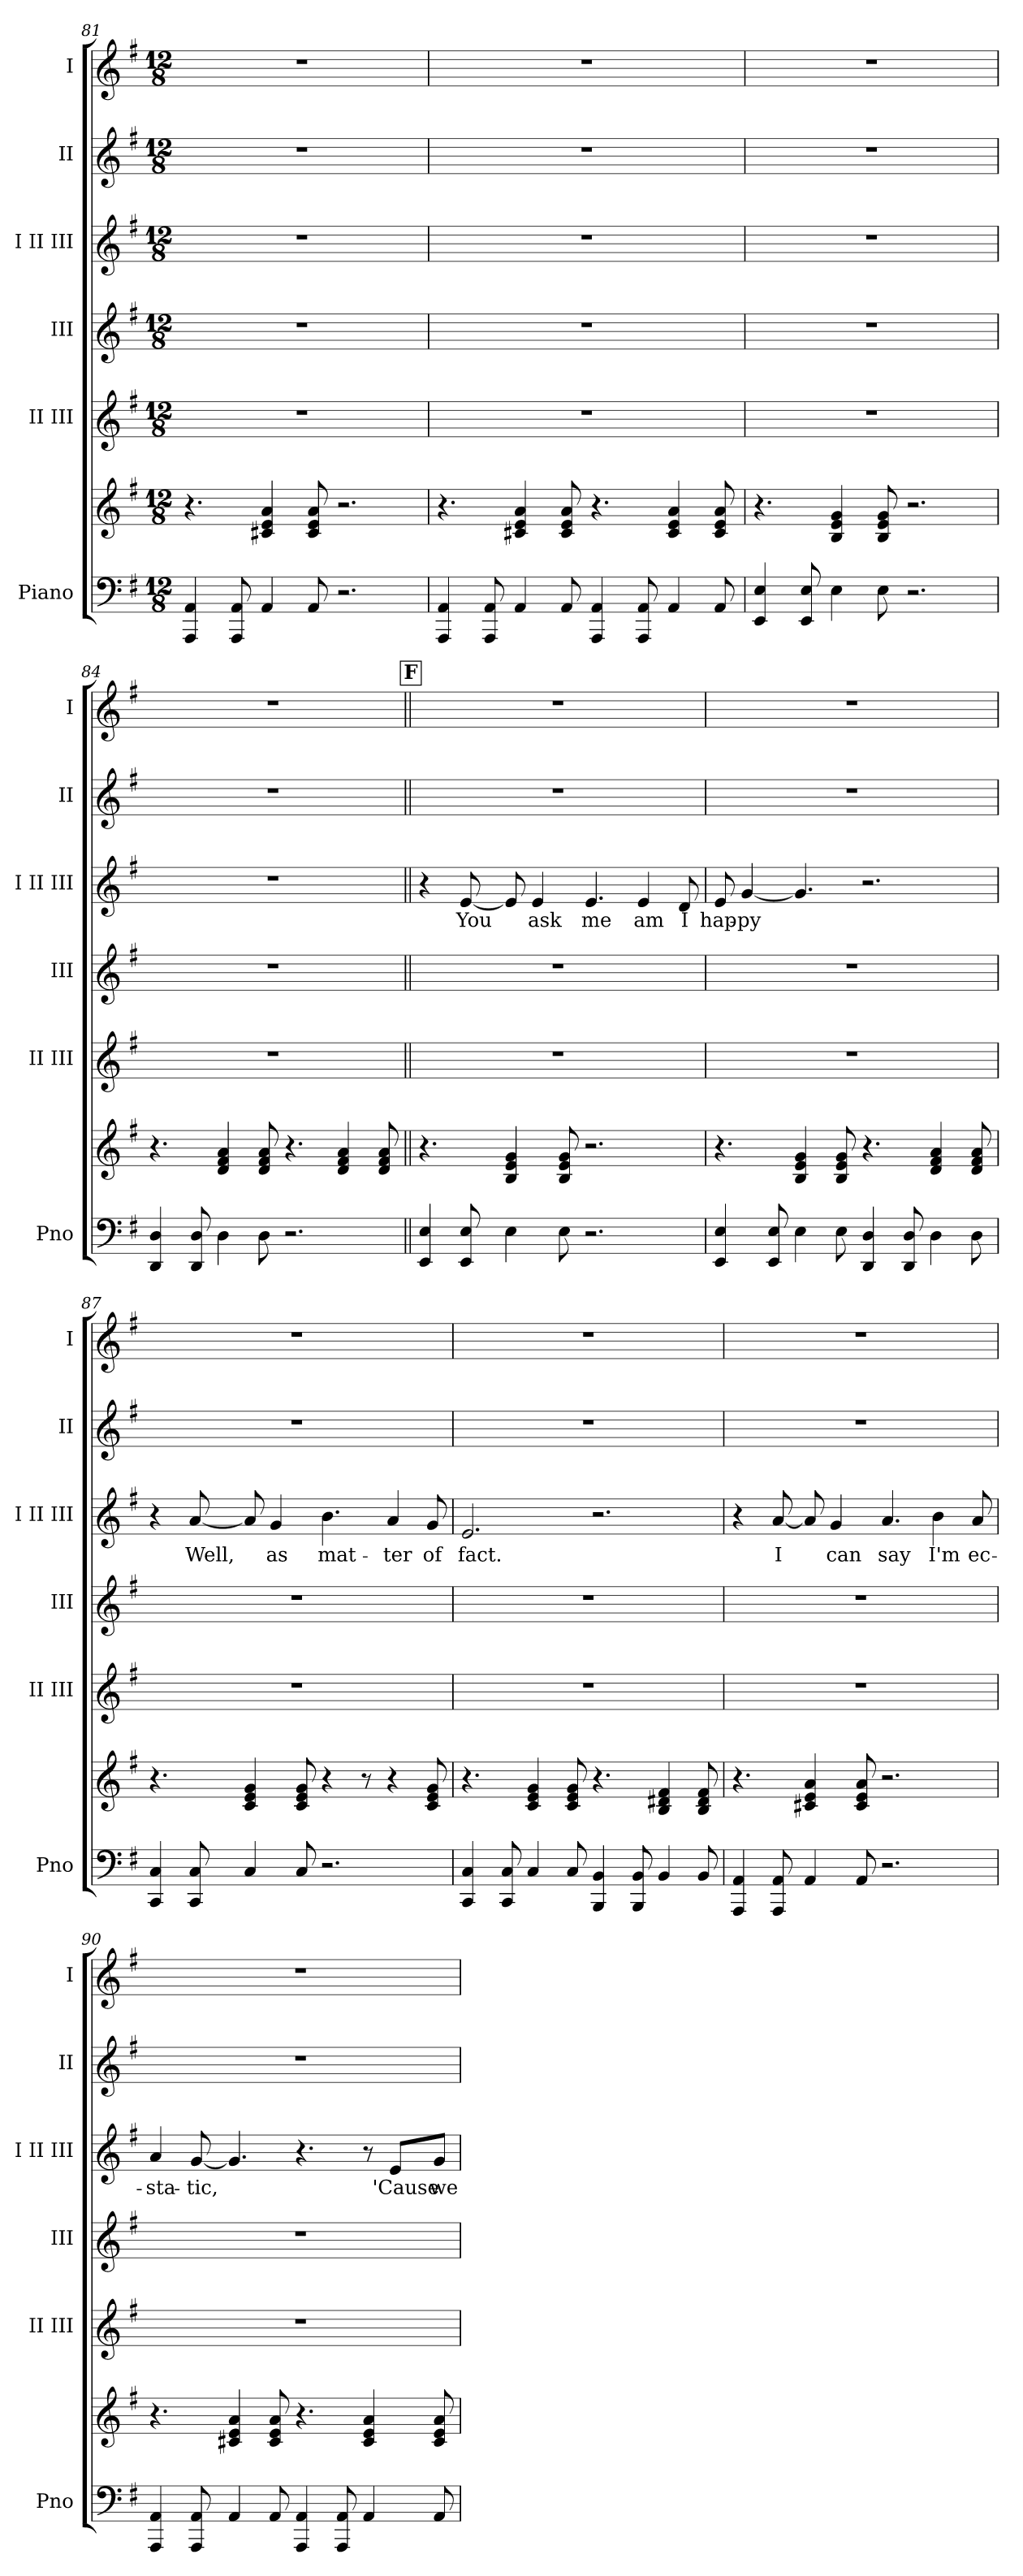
**kern	**kern	**kern	**kern	**kern	**text	**kern	**kern
*part6	*part6	*part5	*part4	*part3	*part3	*part2	*part1
*staff7	*staff6	*staff5	*staff4	*staff3	*staff3	*staff2	*staff1
*I"Piano	*	*I"II III	*I"III	*I"I II III	*	*I"II	*I"I
*I'Pno	*	*I'II III	*I'III	*I'I II III	*	*I'II	*I'I
*clefF4	*clefG2	*clefG2	*clefG2	*clefG2	*	*clefG2	*clefG2
*k[f#]	*k[f#]	*k[f#]	*k[f#]	*k[f#]	*	*k[f#]	*k[f#]
*M12/8	*M12/8	*M12/8	*M12/8	*M12/8	*	*M12/8	*M12/8
=81	=81	=81	=81	=81	=81	=81	=81
4AAA/ 4AA/	4.r	1.r	1.r	1.r	.	1.r	1.r
8AAA/ 8AA/	.	.	.	.	.	.	.
4AA/	4c#X/ 4e/ 4a/	.	.	.	.	.	.
8AA/	8c#/ 8e/ 8a/	.	.	.	.	.	.
2.r	2.r	.	.	.	.	.	.
=82	=82	=82	=82	=82	=82	=82	=82
4AAA/ 4AA/	4.r	1.r	1.r	1.r	.	1.r	1.r
8AAA/ 8AA/	.	.	.	.	.	.	.
4AA/	4c#X/ 4e/ 4a/	.	.	.	.	.	.
8AA/	8c#/ 8e/ 8a/	.	.	.	.	.	.
4AAA/ 4AA/	4.r	.	.	.	.	.	.
8AAA/ 8AA/	.	.	.	.	.	.	.
4AA/	4c#/ 4e/ 4a/	.	.	.	.	.	.
8AA/	8c#/ 8e/ 8a/	.	.	.	.	.	.
!!LO:LB:g=z
=83	=83	=83	=83	=83	=83	=83	=83
4EE/ 4E/	4.r	1.r	1.r	1.r	.	1.r	1.r
8EE/ 8E/	.	.	.	.	.	.	.
4E\	4B/ 4e/ 4g/	.	.	.	.	.	.
8E\	8B/ 8e/ 8g/	.	.	.	.	.	.
2.r	2.r	.	.	.	.	.	.
=84	=84	=84	=84	=84	=84	=84	=84
4DD/ 4D/	4.r	1.r	1.r	1.r	.	1.r	1.r
8DD/ 8D/	.	.	.	.	.	.	.
4D\	4d/ 4f#/ 4a/	.	.	.	.	.	.
8D\	8d/ 8f#/ 8a/	.	.	.	.	.	.
2.r	4.r	.	.	.	.	.	.
.	4d/ 4f#/ 4a/	.	.	.	.	.	.
.	8d/ 8f#/ 8a/	.	.	.	.	.	.
!!LO:PB:g=z
!!LO:REH:place=s1:a:B:cj:fs=14:t=F
=85||	=85||	=85||	=85||	=85||	=85||	=85||	=85||
4EE/ 4E/	4.r	1.r	1.r	4r	.	1.r	1.r
!	!	!	!	!	!LO:LY:b	!	!
8EE/ 8E/	.	.	.	[8e/	You	.	.
4E\	4B/ 4e/ 4g/	.	.	8e/]	.	.	.
!	!	!	!	!	!LO:LY:b	!	!
.	.	.	.	4e/	ask	.	.
8E\	8B/ 8e/ 8g/	.	.	.	.	.	.
!	!	!	!	!	!LO:LY:b	!	!
2.r	2.r	.	.	4.e/	me	.	.
!	!	!	!	!	!LO:LY:b	!	!
.	.	.	.	4e/	am	.	.
!	!	!	!	!	!LO:LY:b	!	!
.	.	.	.	8d/	I	.	.
=86	=86	=86	=86	=86	=86	=86	=86
!	!	!	!	!	!LO:LY:b	!	!
4EE/ 4E/	4.r	1.r	1.r	8e/	hap-	1.r	1.r
!	!	!	!	!	!LO:LY:b	!	!
.	.	.	.	[4g/	-py	.	.
8EE/ 8E/	.	.	.	.	.	.	.
4E\	4B/ 4e/ 4g/	.	.	4.g/]	.	.	.
8E\	8B/ 8e/ 8g/	.	.	.	.	.	.
4DD/ 4D/	4.r	.	.	2.r	.	.	.
8DD/ 8D/	.	.	.	.	.	.	.
4D\	4d/ 4f#/ 4a/	.	.	.	.	.	.
8D\	8d/ 8f#/ 8a/	.	.	.	.	.	.
=87	=87	=87	=87	=87	=87	=87	=87
4CC/ 4C/	4.r	1.r	1.r	4r	.	1.r	1.r
!	!	!	!	!	!LO:LY:b	!	!
8CC/ 8C/	.	.	.	[8a/	Well,	.	.
4C/	4c/ 4e/ 4g/	.	.	8a/]	.	.	.
!	!	!	!	!	!LO:LY:b	!	!
.	.	.	.	4g/	as	.	.
8C/	8c/ 8e/ 8g/	.	.	.	.	.	.
!	!	!	!	!	!LO:LY:b	!	!
2.r	4r	.	.	4.b\	mat-	.	.
.	8r	.	.	.	.	.	.
!	!	!	!	!	!LO:LY:b	!	!
.	4r	.	.	4a/	-ter	.	.
!	!	!	!	!	!LO:LY:b	!	!
.	8c/ 8e/ 8g/	.	.	8g/	of	.	.
!!LO:LB:g=z
=88	=88	=88	=88	=88	=88	=88	=88
!	!	!	!	!	!LO:LY:b	!	!
4CC/ 4C/	4.r	1.r	1.r	2.e/	fact.	1.r	1.r
8CC/ 8C/	.	.	.	.	.	.	.
4C/	4c/ 4e/ 4g/	.	.	.	.	.	.
8C/	8c/ 8e/ 8g/	.	.	.	.	.	.
4BBB/ 4BB/	4.r	.	.	2.r	.	.	.
8BBB/ 8BB/	.	.	.	.	.	.	.
4BB/	4B/ 4d#X/ 4f#/	.	.	.	.	.	.
8BB/	8B/ 8d#/ 8f#/	.	.	.	.	.	.
=89	=89	=89	=89	=89	=89	=89	=89
4AAA/ 4AA/	4.r	1.r	1.r	4r	.	1.r	1.r
!	!	!	!	!	!LO:LY:b	!	!
8AAA/ 8AA/	.	.	.	[8a/	I	.	.
4AA/	4c#X/ 4e/ 4a/	.	.	8a/]	.	.	.
!	!	!	!	!	!LO:LY:b	!	!
.	.	.	.	4g/	can	.	.
8AA/	8c#/ 8e/ 8a/	.	.	.	.	.	.
!	!	!	!	!	!LO:LY:b	!	!
2.r	2.r	.	.	4.a/	say	.	.
!	!	!	!	!	!LO:LY:b	!	!
.	.	.	.	4b\	I'm	.	.
!	!	!	!	!	!LO:LY:b	!	!
.	.	.	.	8a/	ec-	.	.
=90	=90	=90	=90	=90	=90	=90	=90
!	!	!	!	!	!LO:LY:b	!	!
4AAA/ 4AA/	4.r	1.r	1.r	4a/	-sta-	1.r	1.r
!	!	!	!	!	!LO:LY:b	!	!
8AAA/ 8AA/	.	.	.	[8g/	-tic,	.	.
4AA/	4c#X/ 4e/ 4a/	.	.	4.g/]	.	.	.
8AA/	8c#/ 8e/ 8a/	.	.	.	.	.	.
4AAA/ 4AA/	4.r	.	.	4.r	.	.	.
8AAA/ 8AA/	.	.	.	.	.	.	.
4AA/	4c#/ 4e/ 4a/	.	.	8r	.	.	.
!	!	!	!	!	!LO:LY:b	!	!
.	.	.	.	8e/L	'Cause	.	.
!	!	!	!	!	!LO:LY:b	!	!
8AA/	8c#/ 8e/ 8a/	.	.	8g/J	we	.	.
=	=	=	=	=	=	=	=
*-	*-	*-	*-	*-	*-	*-	*-
